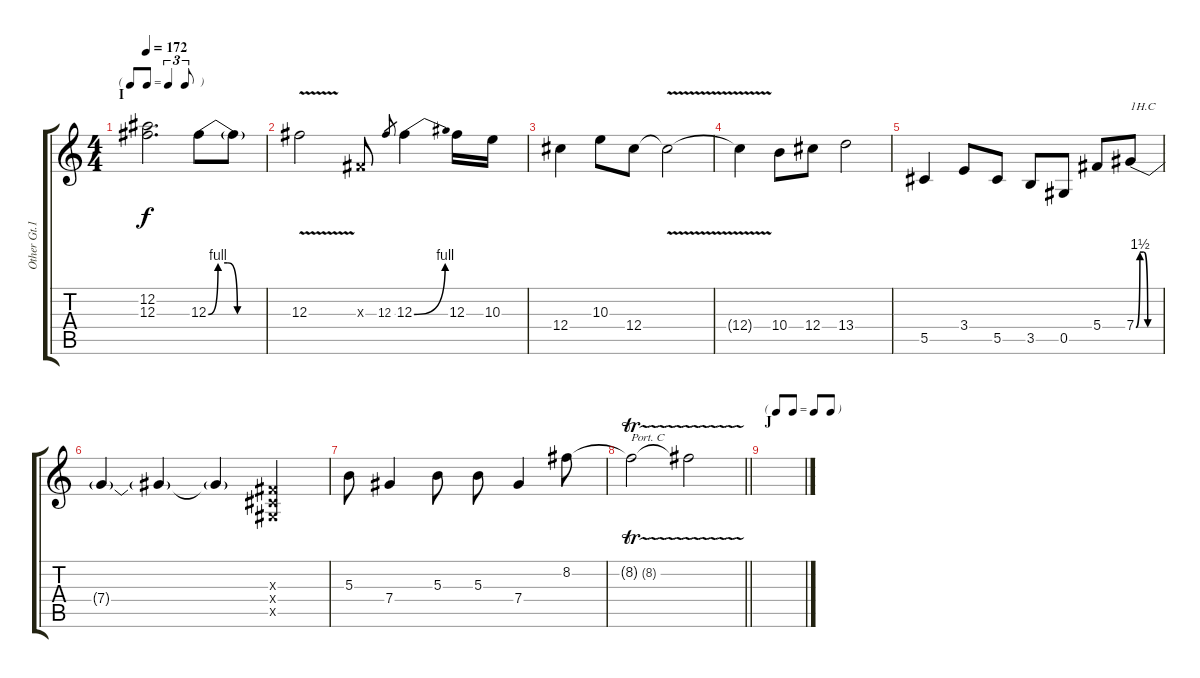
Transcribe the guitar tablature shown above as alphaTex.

\track ("Other Gt.1" "Other Gt.1") {instrument overdrivenguitar}
\staff {score tabs}
\tuning (Eb4 Bb3 Gb3 Db3 Ab2 Db2) {hide}
\ts (4 4)
\tf triplet8th
\section ("" "I")
\tempo 172
\clef g2
\ks c
(12.2 12.3).2{d dy f} 12.3{be (custom 0 0 10 4 20 4 30 0 60 0)}.8 12.3{t}.8 |
12.3{v}.2 0.3{x}.8 12.3.8{gr} 12.3{be (bend 0 0 60 4)}.4 12.3.16 10.3.16 |
12.4.4 10.3.8 12.4.8 12.4{v t}.2 |
12.4{t}.4 10.4.8 12.4.8 13.4.2 |
5.5.4 3.4.8 5.5.8 3.5.8 0.5.8 5.4.8 7.4{be (custom 0 0 10 6 20 6 30 0 60 0)}.8{txt "1H.C"} |
7.4{t}.4 7.4{t}.4 7.4{t}.4 (0.3{x} 0.4{x} 0.5{x}).4 |
5.3.8 7.4.4 5.3.8 5.3.8 7.4.4 8.2.8 |
\barLineRight lightlight
8.2{tr (8 16) t}.2{txt "Port. C"} 8.2{tr (8 16) t}.2 |
\tf none
\section ("" "J")
